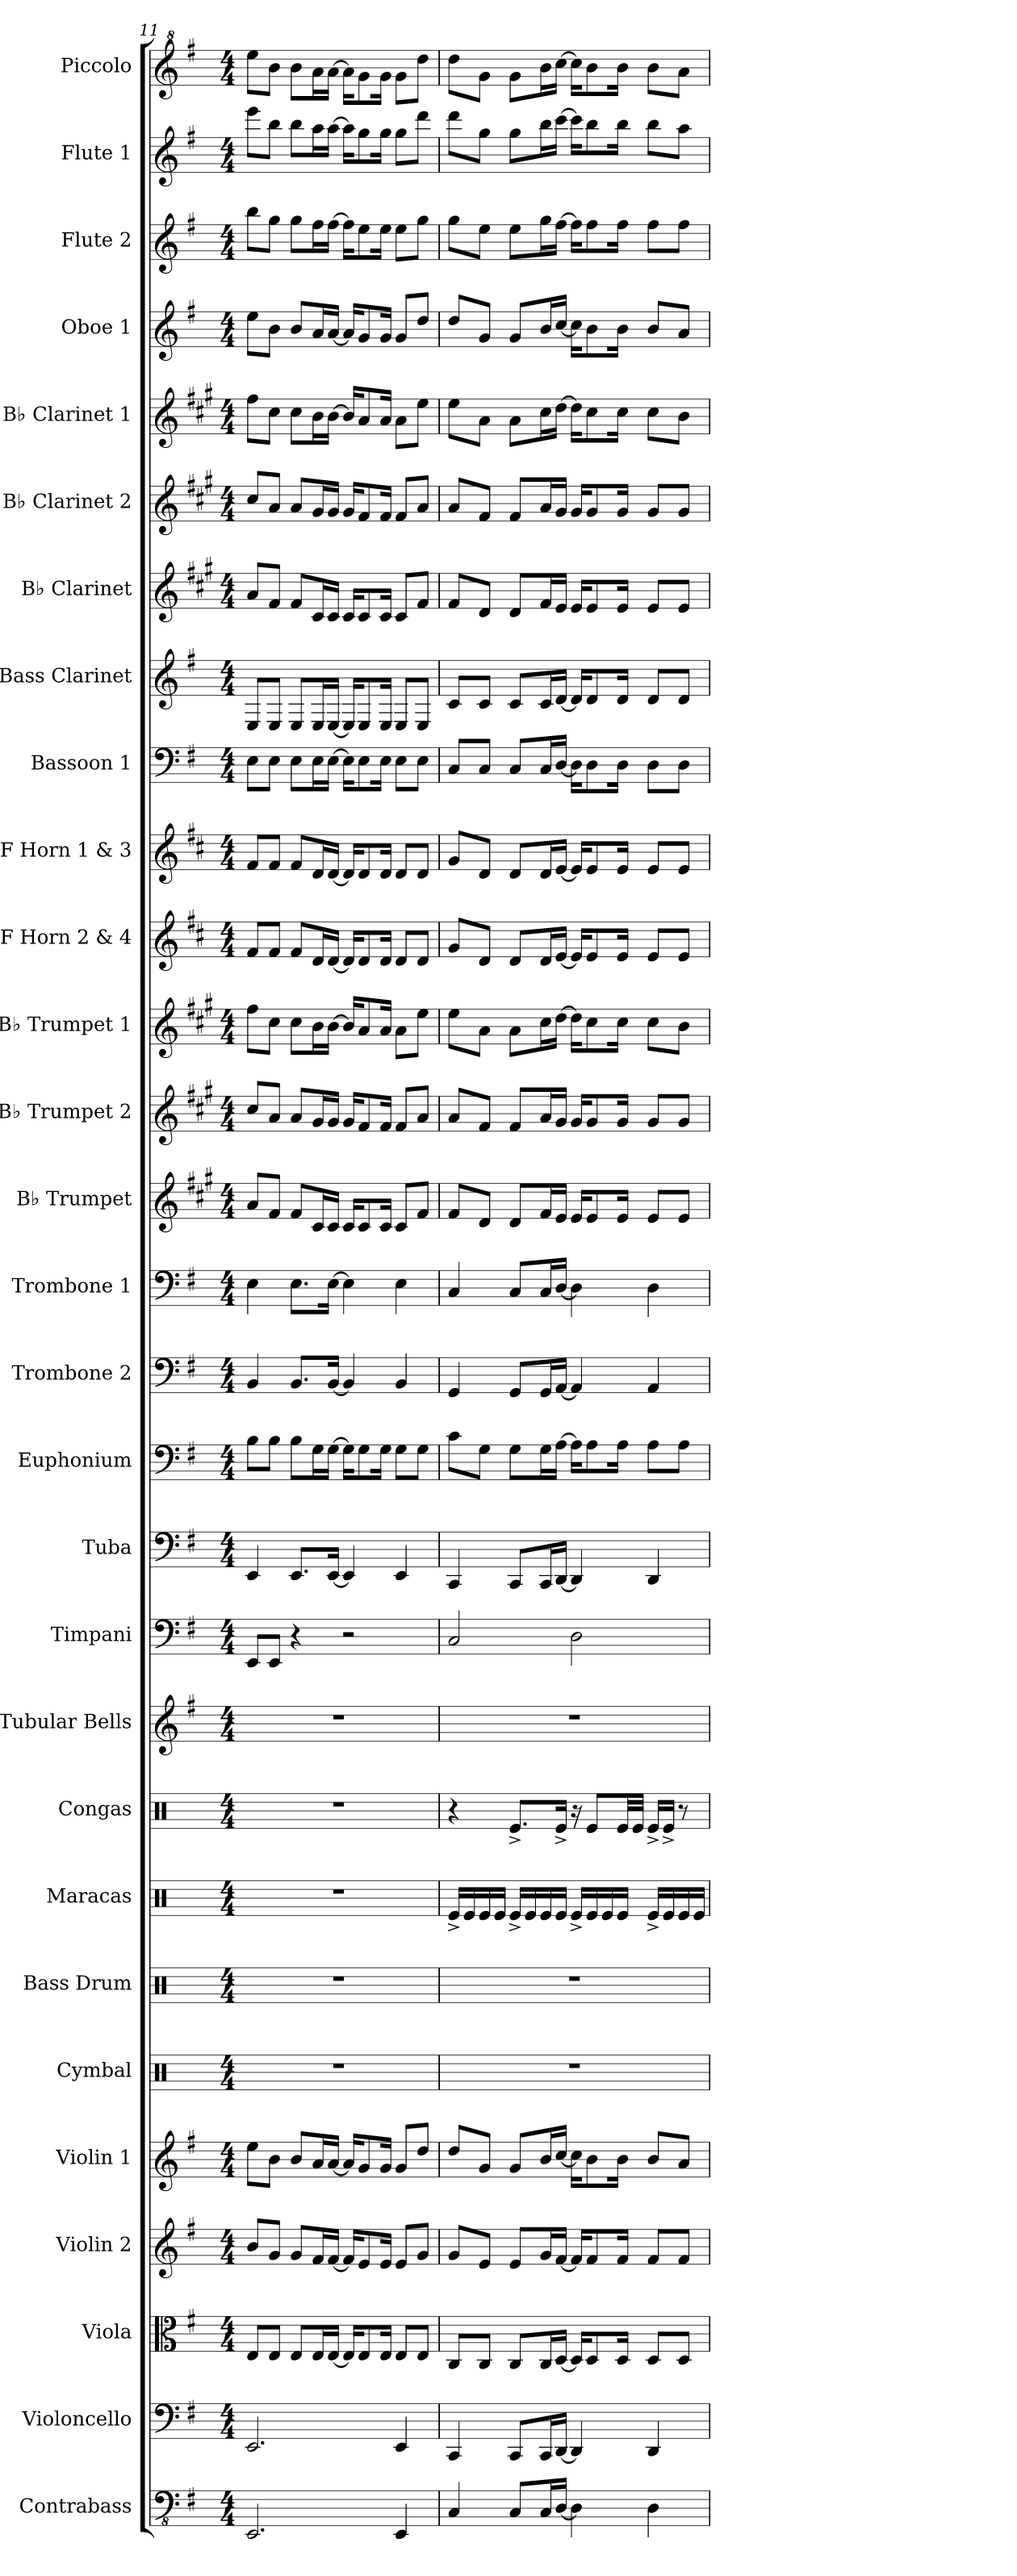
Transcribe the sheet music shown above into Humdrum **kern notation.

**kern	**kern	**kern	**kern	**kern	**kern	**kern	**kern	**kern	**kern	**kern	**kern	**kern	**kern	**kern	**kern	**kern	**kern	**kern	**kern	**kern	**kern	**kern	**kern	**kern	**kern	**kern	**kern	**kern
*part29	*part28	*part27	*part26	*part25	*part24	*part23	*part22	*part21	*part20	*part19	*part18	*part17	*part16	*part15	*part14	*part13	*part12	*part11	*part10	*part9	*part8	*part7	*part6	*part5	*part4	*part3	*part2	*part1
*staff29	*staff28	*staff27	*staff26	*staff25	*staff24	*staff23	*staff22	*staff21	*staff20	*staff19	*staff18	*staff17	*staff16	*staff15	*staff14	*staff13	*staff12	*staff11	*staff10	*staff9	*staff8	*staff7	*staff6	*staff5	*staff4	*staff3	*staff2	*staff1
*I"Contrabass	*I"Violoncello	*I"Viola	*I"Violin 2	*I"Violin 1	*I"Cymbal	*I"Bass Drum	*I"Maracas	*I"Congas	*I"Tubular Bells	*I"Timpani	*I"Tuba	*I"Euphonium	*I"Trombone 2	*I"Trombone 1	*I"B♭ Trumpet	*I"B♭ Trumpet 2	*I"B♭ Trumpet 1	*I"F Horn 2 &amp; 4	*I"F Horn 1 &amp; 3	*I"Bassoon 1	*I"Bass Clarinet	*I"B♭ Clarinet	*I"B♭ Clarinet 2	*I"B♭ Clarinet 1	*I"Oboe 1	*I"Flute 2	*I"Flute 1	*I"Piccolo
*I'Cb.	*I'Vc.	*I'Vla.	*I'Vln. 2	*I'Vln. 1	*I'Cym.	*I'B. Dr.	*I'Mrcs.	*I'Co.	*I'Tu. Be.	*I'Timp.	*I'Tba.	*I'Euph.	*I'Tbn. 2	*I'Tbn. 1	*I'B♭ Tpt.	*I'B♭ Tpt. 2	*I'B♭ Tpt. 1	*I'F Hn. 2 4	*I'F Hn. 1 3	*I'Bsn. 1	*I'B. Cl.	*I'B♭ Cl.	*I'B♭ Cl. 2	*I'B♭ Cl. 1	*I'Ob. 1	*I'Fl. 2	*I'Fl. 1	*I'Picc.
*clefFv4	*clefF4	*clefC3	*clefG2	*clefG2	*clefX	*clefX	*clefX	*clefX	*clefG2	*clefF4	*clefF4	*clefF4	*clefF4	*clefF4	*clefG2	*clefG2	*clefG2	*clefG2	*clefG2	*clefF4	*clefG2	*clefG2	*clefG2	*clefG2	*clefG2	*clefG2	*clefG2	*clefG^2
*	*	*	*	*	*	*	*	*	*	*	*	*	*	*	*ITrd1c2	*ITrd1c2	*ITrd1c2	*ITrd4c7	*ITrd4c7	*	*ITrd8c14	*ITrd1c2	*ITrd1c2	*ITrd1c2	*	*	*	*ITrd-7c-12
*k[f#]	*k[f#]	*k[f#]	*k[f#]	*k[f#]	*k[]	*k[]	*k[]	*k[]	*k[f#]	*k[f#]	*k[f#]	*k[f#]	*k[f#]	*k[f#]	*k[f#]	*k[f#]	*k[f#]	*k[f#]	*k[f#]	*k[f#]	*k[f#]	*k[f#]	*k[f#]	*k[f#]	*k[f#]	*k[f#]	*k[f#]	*k[f#]
*M4/4	*M4/4	*M4/4	*M4/4	*M4/4	*M4/4	*M4/4	*M4/4	*M4/4	*M4/4	*M4/4	*M4/4	*M4/4	*M4/4	*M4/4	*M4/4	*M4/4	*M4/4	*M4/4	*M4/4	*M4/4	*M4/4	*M4/4	*M4/4	*M4/4	*M4/4	*M4/4	*M4/4	*M4/4
=11	=11	=11	=11	=11	=11	=11	=11	=11	=11	=11	=11	=11	=11	=11	=11	=11	=11	=11	=11	=11	=11	=11	=11	=11	=11	=11	=11	=11
2.EEE/	2.EE/	8E/L	8b/L	8ee\L	1r	1r	1r	1r	1r	8EE/L	4EE/	8B\L	4BB/	4E\	8g/L	8b/L	8ee\L	8B/L	8B/L	8E\L	8EE/L	8g/L	8b/L	8ee\L	8ee\L	8bb\L	8eee\L	8eeee\L
.	.	8E/J	8g/J	8b\J	.	.	.	.	.	8EE/J	.	8B\J	.	.	8e/J	8g/J	8b\J	8B/J	8B/J	8E\J	8EE/J	8e/J	8g/J	8b\J	8b\J	8gg\J	8bb\J	8bbb\J
.	.	8E/L	8g/L	8b/L	.	.	.	.	.	4r	8.EE/L	8B\L	8.BB/L	8.E\L	8e/L	8g/L	8b\L	8B/L	8B/L	8E\L	8EE/L	8e/L	8g/L	8b\L	8b/L	8gg\L	8bb\L	8bbb\L
.	.	16E/L	16f#/L	16a/L	.	.	.	.	.	.	.	16G\L	.	.	16B/L	16f#/L	16a\L	16G/L	16G/L	16E\L	16EE/L	16B/L	16f#/L	16a\L	16a/L	16ff#\L	16aa\L	16aaa\L
.	.	[16E/JJ	[16f#/JJ	[16a/JJ	.	.	.	.	.	.	[16EE/Jk	[16G\JJ	[16BB/Jk	[16E\Jk	16B/JJ	16f#/JJ	[16a\JJ	[16G/JJ	[16G/JJ	[16E\JJ	[16EE/JJ	16B/JJ	16f#/JJ	[16a\JJ	[16a/JJ	[16ff#\JJ	[16aa\JJ	[16aaa\JJ
.	.	16E/KL]	16f#/KL]	16a/KL]	.	.	.	.	.	2r	4EE/]	16G\KL]	4BB/]	4E\]	16B/KL	16f#/KL	16a/KL]	16G/KL]	16G/KL]	16E\KL]	16EE/KL]	16B/KL	16f#/KL	16a/KL]	16a/KL]	16ff#\KL]	16aa\KL]	16aaa\KL]
.	.	8E/	8e/	8g/	.	.	.	.	.	.	.	8G\	.	.	8B/	8e/	8g/	8G/	8G/	8E\	8EE/	8B/	8e/	8g/	8g/	8ee\	8gg\	8ggg\
.	.	16E/Jk	16e/Jk	16g/Jk	.	.	.	.	.	.	.	16G\Jk	.	.	16B/Jk	16e/Jk	16g/Jk	16G/Jk	16G/Jk	16E\Jk	16EE/Jk	16B/Jk	16e/Jk	16g/Jk	16g/Jk	16ee\Jk	16gg\Jk	16ggg\Jk
4EEE/	4EE/	8E/L	8e/L	8g/L	.	.	.	.	.	.	4EE/	8G\L	4BB/	4E\	8B/L	8e/L	8g\L	8G/L	8G/L	8E\L	8EE/L	8B/L	8e/L	8g\L	8g/L	8ee\L	8gg\L	8ggg\L
.	.	8E/J	8g/J	8dd/J	.	.	.	.	.	.	.	8G\J	.	.	8e/J	8g/J	8dd\J	8G/J	8G/J	8E\J	8EE/J	8e/J	8g/J	8dd\J	8dd/J	8gg\J	8ddd\J	8dddd\J
!!LO:PB:g=z
=12	=12	=12	=12	=12	=12	=12	=12	=12	=12	=12	=12	=12	=12	=12	=12	=12	=12	=12	=12	=12	=12	=12	=12	=12	=12	=12	=12	=12
4CC/	4CC/	8C/L	8g/L	8dd/L	1r	1r	16Re^/LL	4r	1r	2C/	4CC/	8c\L	4GG/	4C/	8e/L	8g/L	8dd\L	8c/L	8c/L	8C/L	8C/L	8e/L	8g/L	8dd\L	8dd/L	8gg\L	8ddd\L	8dddd\L
.	.	.	.	.	.	.	16Re/	.	.	.	.	.	.	.	.	.	.	.	.	.	.	.	.	.	.	.	.	.
.	.	8C/J	8e/J	8g/J	.	.	16Re/	.	.	.	.	8G\J	.	.	8c/J	8e/J	8g\J	8G/J	8G/J	8C/J	8C/J	8c/J	8e/J	8g\J	8g/J	8ee\J	8gg\J	8ggg\J
.	.	.	.	.	.	.	16Re/JJ	.	.	.	.	.	.	.	.	.	.	.	.	.	.	.	.	.	.	.	.	.
8CC/L	8CC/L	8C/L	8e/L	8g/L	.	.	16Re^/LL	8.Re^/L	.	.	8CC/L	8G\L	8GG/L	8C/L	8c/L	8e/L	8g\L	8G/L	8G/L	8C/L	8C/L	8c/L	8e/L	8g\L	8g/L	8ee\L	8gg\L	8ggg\L
.	.	.	.	.	.	.	16Re/	.	.	.	.	.	.	.	.	.	.	.	.	.	.	.	.	.	.	.	.	.
16CC/L	16CC/L	16C/L	16g/L	16b/L	.	.	16Re/	.	.	.	16CC/L	16G\L	16GG/L	16C/L	16e/L	16g/L	16b\L	16G/L	16G/L	16C/L	16C/L	16e/L	16g/L	16b\L	16b/L	16gg\L	16bb\L	16bbb\L
[16DD/JJ	[16DD/JJ	[16D/JJ	[16f#/JJ	[16cc/JJ	.	.	16Re/JJ	16Re^/Jk	.	.	[16DD/JJ	[16A\JJ	[16AA/JJ	[16D/JJ	16d/JJ	16f#/JJ	[16cc\JJ	[16A/JJ	[16A/JJ	[16D/JJ	[16D/JJ	16d/JJ	16f#/JJ	[16cc\JJ	[16cc/JJ	[16ff#\JJ	[16ccc\JJ	[16cccc\JJ
4DD\]	4DD/]	16D/KL]	16f#/KL]	16cc\KL]	.	.	16Re^/LL	16r	.	2D\	4DD/]	16A\KL]	4AA/]	4D\]	16d/KL	16f#/KL	16cc\KL]	16A/KL]	16A/KL]	16D\KL]	16D/KL]	16d/KL	16f#/KL	16cc\KL]	16cc\KL]	16ff#\KL]	16ccc\KL]	16cccc\KL]
.	.	8D/	8f#/	8b\	.	.	16Re/	8Re/L	.	.	.	8A\	.	.	8d/	8f#/	8b\	8A/	8A/	8D\	8D/	8d/	8f#/	8b\	8b\	8ff#\	8bb\	8bbb\
.	.	.	.	.	.	.	16Re/	.	.	.	.	.	.	.	.	.	.	.	.	.	.	.	.	.	.	.	.	.
.	.	16D/Jk	16f#/Jk	16b\Jk	.	.	16Re/JJ	32Re/LL	.	.	.	16A\Jk	.	.	16d/Jk	16f#/Jk	16b\Jk	16A/Jk	16A/Jk	16D\Jk	16D/Jk	16d/Jk	16f#/Jk	16b\Jk	16b\Jk	16ff#\Jk	16bb\Jk	16bbb\Jk
.	.	.	.	.	.	.	.	32Re/JJJ	.	.	.	.	.	.	.	.	.	.	.	.	.	.	.	.	.	.	.	.
4DD\	4DD/	8D/L	8f#/L	8b/L	.	.	16Re^/LL	16Re^/LL	.	.	4DD/	8A\L	4AA/	4D\	8d/L	8f#/L	8b\L	8A/L	8A/L	8D\L	8D/L	8d/L	8f#/L	8b\L	8b/L	8ff#\L	8bb\L	8bbb\L
.	.	.	.	.	.	.	16Re/	16Re^/JJ	.	.	.	.	.	.	.	.	.	.	.	.	.	.	.	.	.	.	.	.
.	.	8D/J	8f#/J	8a/J	.	.	16Re/	8r	.	.	.	8A\J	.	.	8d/J	8f#/J	8a\J	8A/J	8A/J	8D\J	8D/J	8d/J	8f#/J	8a\J	8a/J	8ff#\J	8aa\J	8aaa\J
.	.	.	.	.	.	.	16Re/JJ	.	.	.	.	.	.	.	.	.	.	.	.	.	.	.	.	.	.	.	.	.
=	=	=	=	=	=	=	=	=	=	=	=	=	=	=	=	=	=	=	=	=	=	=	=	=	=	=	=	=
*-	*-	*-	*-	*-	*-	*-	*-	*-	*-	*-	*-	*-	*-	*-	*-	*-	*-	*-	*-	*-	*-	*-	*-	*-	*-	*-	*-	*-
